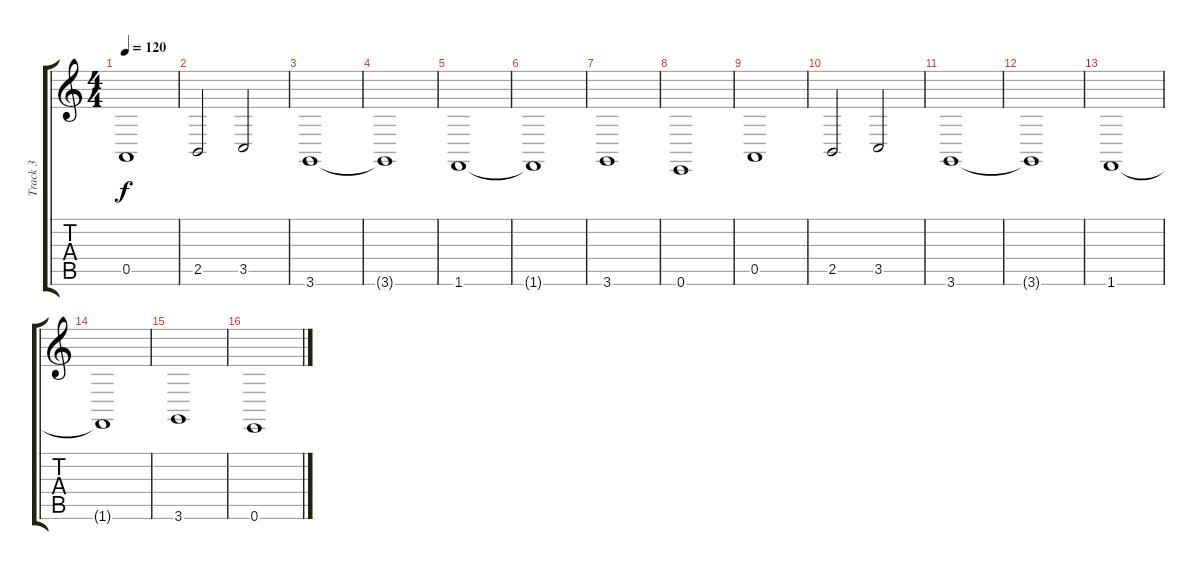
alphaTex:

\track ("Track 3" "Track 3") {instrument cello}
\staff {score tabs}
\tuning (E4 B3 G3 D3 A2 E2) {hide}
\ts (4 4)
\tempo 120
\clef g2
\ks c
0.5.1{dy f} |
2.5.2 3.5.2 |
3.6.1 |
3.6{t}.1 |
1.6.1 |
1.6{t}.1 |
3.6.1 |
0.6.1 |
0.5.1 |
2.5.2 3.5.2 |
3.6.1 |
3.6{t}.1 |
1.6.1 |
1.6{t}.1 |
3.6.1 |
0.6.1
